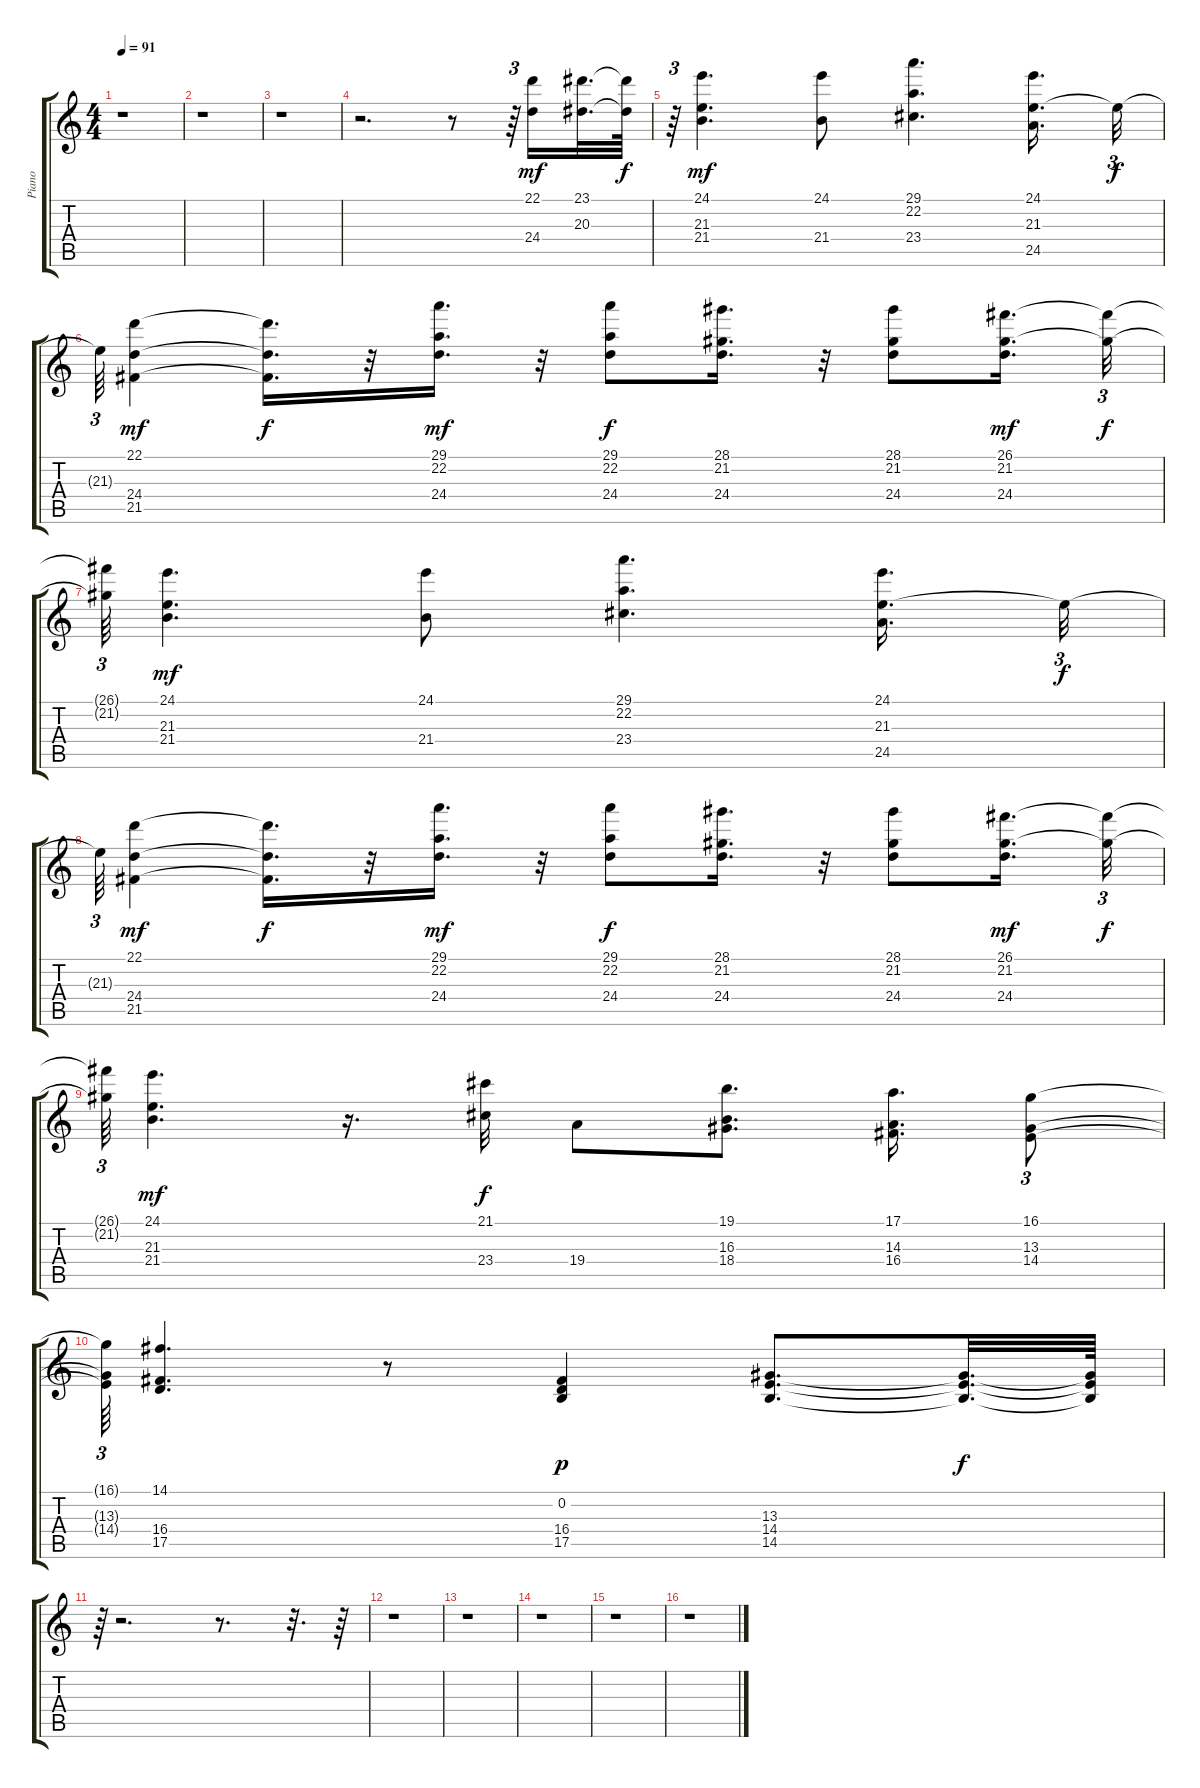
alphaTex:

\track ("Piano" "Piano") {instrument acousticgrandpiano}
\staff {score tabs}
\tuning (E4 B3 G3 D3 A2 E2) {hide}
\ts (4 4)
\tempo 91
\clef g2
\ks c
r.1{dy f} |
r.1 |
r.1 |
r.2{d} r.8 r.64{tu (3 2)} (22.1 24.4).16{dy mf} (23.1 20.3).32{d} (23.1{t} 20.3{t}).64{dy f} |
r.64{tu (3 2)} (24.1 21.3 21.4).4{d dy mf} (24.1 21.4).8 (29.1 22.2 23.4).4{d} (24.1 21.3 24.5).16{d} 21.3{t}.32{tu (3 2) dy f} |
21.3{t}.64{tu (3 2)} (22.1 24.4 21.5).4{dy mf} (22.1{t} 24.4{t} 21.5{t}).16{d dy f} r.32 (29.1 22.2 24.4).16{d dy mf} r.32 (29.1 22.2 24.4).8{dy f} (28.1 21.2 24.4).16{d} r.32 (28.1 21.2 24.4).8 (26.1 21.2 24.4).16{d dy mf} (26.1{t} 21.2{t}).32{tu (3 2) dy f} |
(26.1{t} 21.2{t}).64{tu (3 2)} (24.1 21.3 21.4).4{d dy mf} (24.1 21.4).8 (29.1 22.2 23.4).4{d} (24.1 21.3 24.5).16{d} 21.3{t}.32{tu (3 2) dy f} |
21.3{t}.64{tu (3 2)} (22.1 24.4 21.5).4{dy mf} (22.1{t} 24.4{t} 21.5{t}).16{d dy f} r.32 (29.1 22.2 24.4).16{d dy mf} r.32 (29.1 22.2 24.4).8{dy f} (28.1 21.2 24.4).16{d} r.32 (28.1 21.2 24.4).8 (26.1 21.2 24.4).16{d dy mf} (26.1{t} 21.2{t}).32{tu (3 2) dy f} |
(26.1{t} 21.2{t}).64{tu (3 2)} (24.1 21.3 21.4).4{d dy mf} r.16{d} (21.1 23.4).32{dy f} 19.4.8 (19.1 16.3 18.4).8{d} (17.1 14.3 16.4).16{d} (16.1 13.3 14.4).8{tu (3 2)} |
(16.1{t} 13.3{t} 14.4{t}).64{tu (3 2)} (14.1 16.4 17.5).4{d} r.8 (0.2 16.4 17.5).4{dy p} (13.3 14.4 14.5).8{d} (13.3{t} 14.4{t} 14.5{t}).32{d dy f} (13.3{t} 14.4{t} 14.5{t}).64 |
r.64{tu (3 2)} r.2{d} r.8{d} r.32{d} r.64 |
r.1 |
r.1 |
r.1 |
r.1 |
r.1
